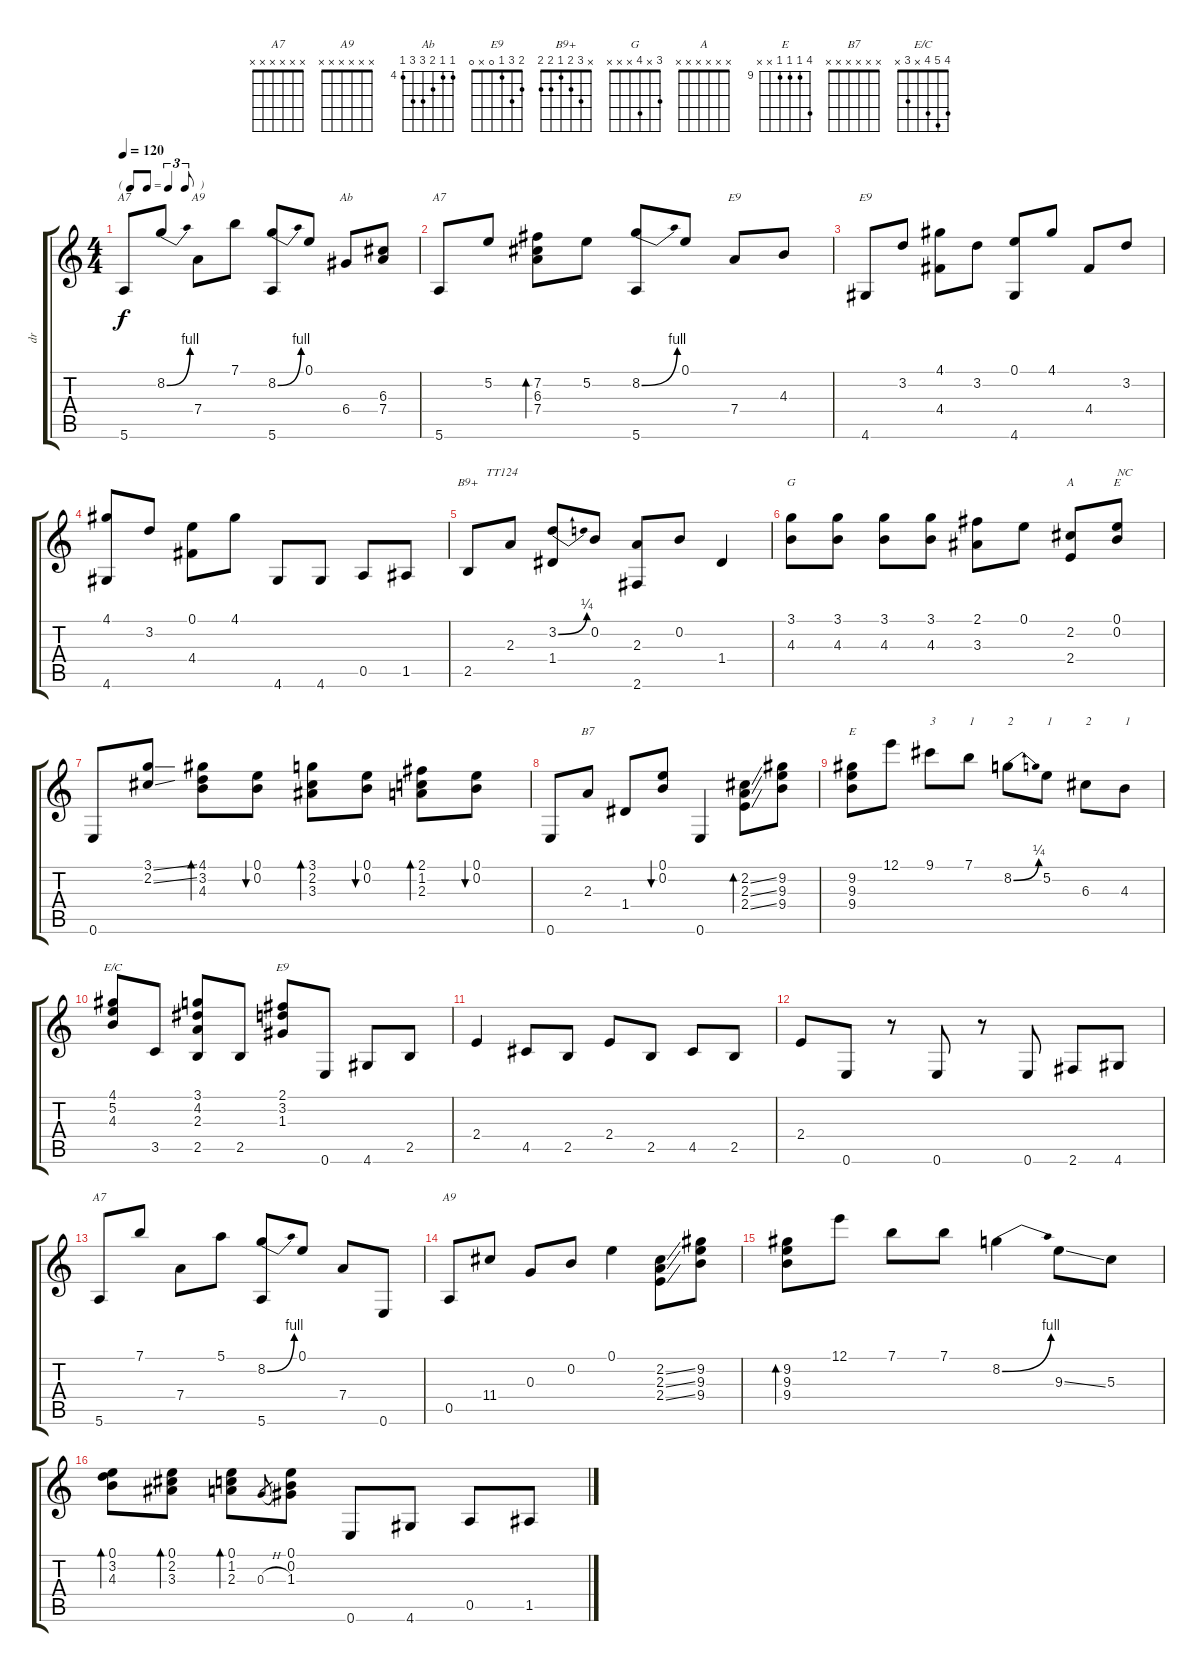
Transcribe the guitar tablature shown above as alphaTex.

\track ("dr" "dr") {instrument acousticguitarsteel}
\staff {score tabs}
\tuning (E4 B3 G3 D3 A2 E2) {hide}
\chord ("A7" 5 8 6 5 7 5) {firstfret 5}
\chord ("A9" 7 5 6 5 7 5) {firstfret 5}
\chord ("Ab" 4 4 5 6 6 4) {firstfret 4}
\chord ("A7" 5 5 6 5 7 5) {firstfret 5}
\chord ("E9" 4 3 4 4 x 4)
\chord ("E9" x x x x x x) {firstfret 0}
\chord ("B9+" x 3 2 1 2 2)
\chord ("G" 3 x 4 x x x)
\chord ("A" x x x x x x) {firstfret 0}
\chord ("E" x x x x x x) {firstfret 0}
\chord ("B7" x x x x x x) {firstfret 0}
\chord ("E" 12 9 9 9 x x) {firstfret 9}
\chord ("E/C" 4 5 4 x 3 x)
\chord ("E9" 2 3 1 0 x 0)
\chord ("A7" x x x x x x) {firstfret 0}
\chord ("A9" x x x x x x) {firstfret 0}
\ts (4 4)
\tf triplet8th
\tempo 120
\clef g2
\ks c
5.6.8{ch "A7" dy f} 8.2{be (bend 0 0 60 4)}.8 7.4.8{ch "A9"} 7.1.8 (8.2{be (bend 0 0 60 4)} 5.6).8 0.1.8 6.4.8{ch "Ab"} (6.3 7.4).8 |
5.6.8{ch "A7"} 5.2.8 (7.2 6.3 7.4).8{bd 60} 5.2.8 (8.2{be (bend 0 0 60 4)} 5.6).8 0.1.8 7.4.8{ch "E9"} 4.3.8 |
4.6.8{ch "E9"} 3.2.8 (4.1 4.4).8 3.2.8 (0.1 4.6).8 4.1.8 4.4.8 3.2.8 |
(4.1 4.6).8 3.2.8 (0.1 4.4).8 4.1.8 4.6.8 4.6.8 0.5.8 1.5.8 |
2.5.8{ch "B9+" txt "      TT124"} 2.3.8 (3.2{be (bend 0 0 60 1)} 1.4).8 0.2.8 (2.3 2.6).8 0.2.8 1.4.4 |
(3.1 4.3).8{ch "G"} (3.1 4.3).8 (3.1 4.3).8 (3.1 4.3).8 (2.1 3.3).8 0.1.8 (2.2 2.4).8{ch "A"} (0.1 0.2).8{ch "E" txt "NC"} |
0.6.8 (3.1{ss} 2.2{ss}).8 (4.1 3.2 4.3).8{bd 60} (0.1 0.2).8{bu 60} (3.1 2.2 3.3).8{bd 60} (0.1 0.2).8{bu 60} (2.1 1.2 2.3).8{bd 60} (0.1 0.2).8{bu 60} |
0.6.8 2.3.8{ch "B7"} 1.4.8 (0.1 0.2).8{bu 60} 0.6.4 (2.2{ss} 2.3{ss} 2.4{ss}).8{bd 60} (9.2 9.3 9.4).8 |
(9.2 9.3 9.4).8{ch "E"} 12.1.8 9.1.8{txt "3"} 7.1.8{txt "1"} 8.2{be (bend 0 0 60 1)}.8{txt "2"} 5.2.8{txt "1"} 6.3.8{txt "2"} 4.3.8{txt "1"} |
(4.1 5.2 4.3).8{ch "E/C"} 3.5.8 (3.1 4.2 2.3 2.5).8 2.5.8 (2.1 3.2 1.3).8{ch "E9"} 0.6.8 4.6.8 2.5.8 |
2.4.4 4.5.8 2.5.8 2.4.8 2.5.8 4.5.8 2.5.8 |
2.4.8 0.6.8 r.8 0.6.8 r.8 0.6.8 2.6.8 4.6.8 |
5.6.8{ch "A7"} 7.1.8 7.4.8 5.1.8 (8.2{be (bend 0 0 60 4)} 5.6).8 0.1.8 7.4.8 0.6.8 |
0.5.8{ch "A9"} 11.4.8 0.3.8 0.2.8 0.1.4 (2.2{ss} 2.3{ss} 2.4{ss}).8 (9.2 9.3 9.4).8 |
(9.2 9.3 9.4).8{bd 60} 12.1.8 7.1.8 7.1.8 8.2{be (bend 0 0 60 4)}.4 9.3{ss}.8 5.3.8 |
(0.1 3.2 4.3).8{bd 60} (0.1 2.2 3.3).8{bd 60} (0.1 1.2 2.3).8{bd 60} 0.3{h}.8{gr} (0.1 0.2 1.3).8 0.6.8 4.6.8 0.5.8 1.5.8
